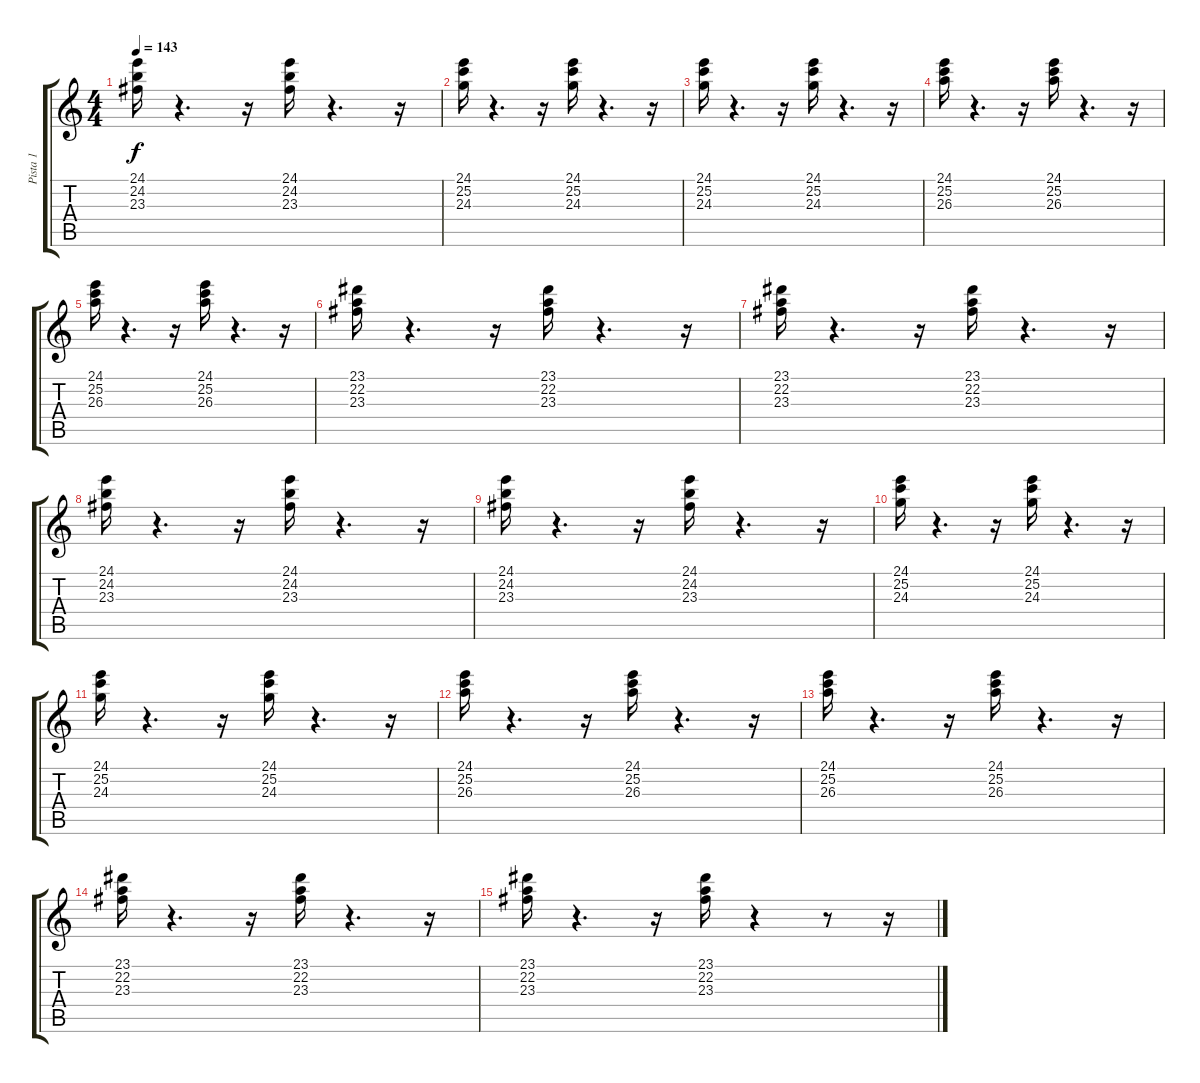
\track ("Pista 1" "Pista 1") {instrument rockorgan}
\staff {score tabs}
\tuning (E4 B3 G3 D3 A2 E2) {hide}
\ts (4 4)
\tempo 143
\clef g2
\ks c
(24.1 24.2 23.3).16{dy f} r.4{d} r.16 (24.1 24.2 23.3).16 r.4{d} r.16 |
(24.1 25.2 24.3).16 r.4{d} r.16 (24.1 25.2 24.3).16 r.4{d} r.16 |
(24.1 25.2 24.3).16 r.4{d} r.16 (24.1 25.2 24.3).16 r.4{d} r.16 |
(24.1 25.2 26.3).16 r.4{d} r.16 (24.1 25.2 26.3).16 r.4{d} r.16 |
(24.1 25.2 26.3).16 r.4{d} r.16 (24.1 25.2 26.3).16 r.4{d} r.16 |
(23.1 22.2 23.3).16 r.4{d} r.16 (23.1 22.2 23.3).16 r.4{d} r.16 |
(23.1 22.2 23.3).16 r.4{d} r.16 (23.1 22.2 23.3).16 r.4{d} r.16 |
(24.1 24.2 23.3).16 r.4{d} r.16 (24.1 24.2 23.3).16 r.4{d} r.16 |
(24.1 24.2 23.3).16 r.4{d} r.16 (24.1 24.2 23.3).16 r.4{d} r.16 |
(24.1 25.2 24.3).16 r.4{d} r.16 (24.1 25.2 24.3).16 r.4{d} r.16 |
(24.1 25.2 24.3).16 r.4{d} r.16 (24.1 25.2 24.3).16 r.4{d} r.16 |
(24.1 25.2 26.3).16 r.4{d} r.16 (24.1 25.2 26.3).16 r.4{d} r.16 |
(24.1 25.2 26.3).16 r.4{d} r.16 (24.1 25.2 26.3).16{volume 7} r.4{d} r.16 |
(23.1 22.2 23.3).16{volume 7} r.4{d} r.16 (23.1 22.2 23.3).16{volume 6} r.4{d} r.16 |
(23.1 22.2 23.3).16{volume 5} r.4{d} r.16 (23.1 22.2 23.3).16{volume 2} r.4 r.8 r.16
